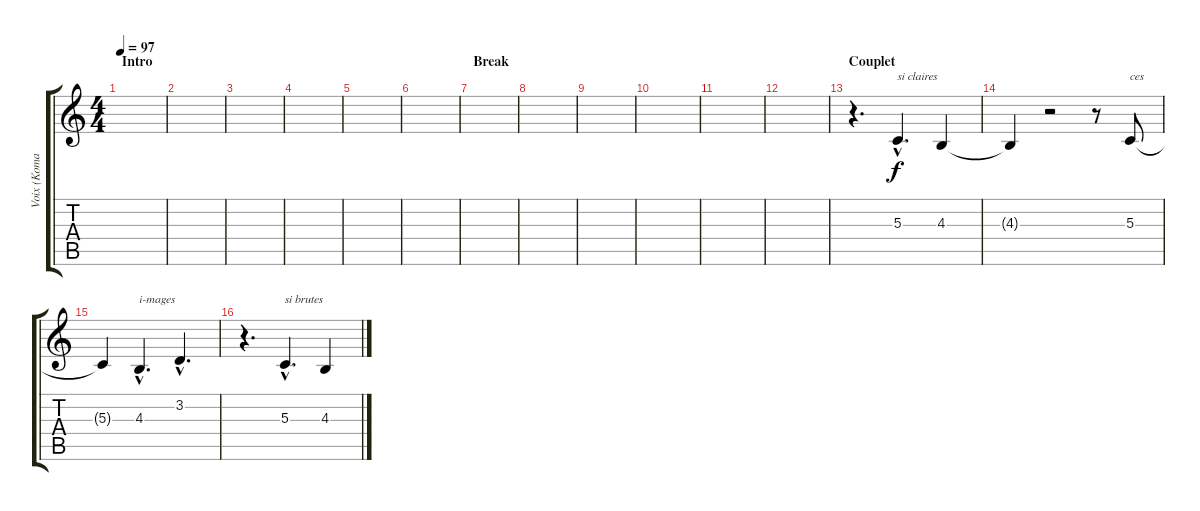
\track ("Voix (Koma)" "Voix (Koma") {instrument flute}
\staff {score tabs}
\tuning (E4 B3 G3 D3 A2 E2) {hide}
\ts (4 4)
\section ("" "Intro")
\tempo 97
\clef g2
\ks c
|
|
|
|
|
\section ("" "")
|
\section ("" "Break")
|
|
|
|
|
\section ("" "")
|
\section ("" "Couplet")
r.4{d} 5.3{hac}.4{d txt "si claires"} 4.3.4 |
4.3{t}.4 r.2 r.8 5.3.8{txt "ces"} |
5.3{t}.4 4.3{hac}.4{d txt "i-mages"} 3.2{hac}.4{d} |
r.4{d} 5.3{hac}.4{d txt "si brutes"} 4.3.4
